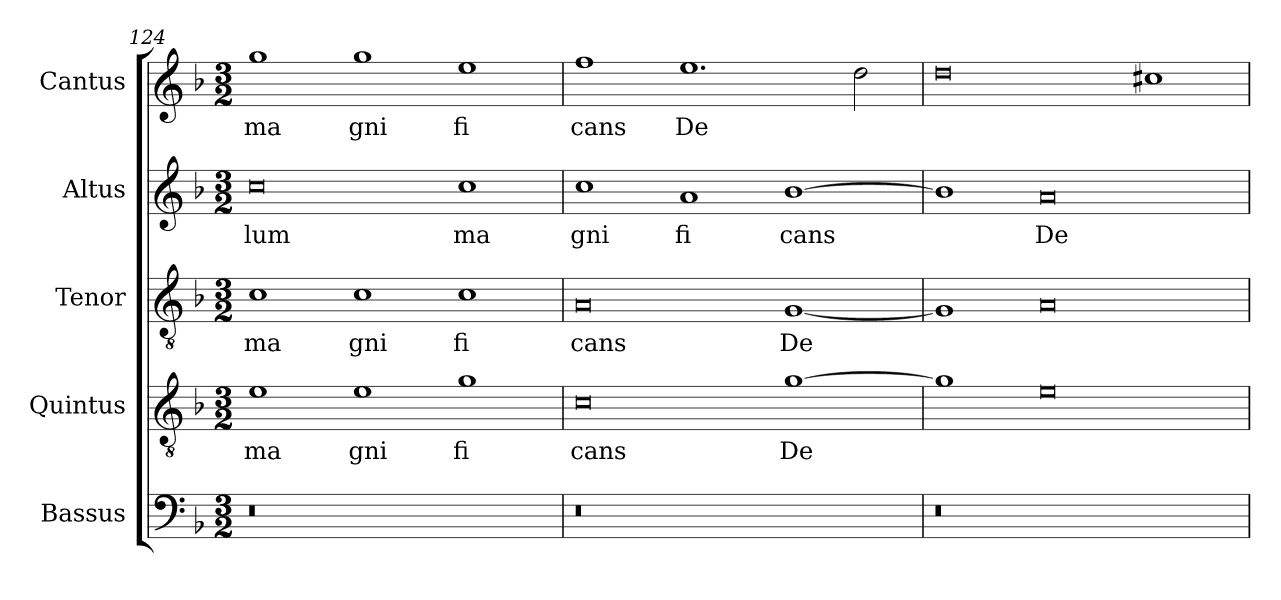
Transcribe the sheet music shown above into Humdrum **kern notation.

**kern	**kern	**text	**kern	**text	**kern	**text	**kern	**text
*part5	*part4	*part4	*part3	*part3	*part2	*part2	*part1	*part1
*staff5	*staff4	*staff4	*staff3	*staff3	*staff2	*staff2	*staff1	*staff1
*I"Bassus	*I"Quintus	*	*I"Tenor	*	*I"Altus	*	*I"Cantus	*
*clefF4	*clefGv2	*	*clefGv2	*	*clefG2	*	*clefG2	*
*k[b-]	*k[b-]	*	*k[b-]	*	*k[b-]	*	*k[b-]	*
*F:	*F:	*	*F:	*	*F:	*	*F:	*
*M3/2	*M3/2	*	*M3/2	*	*M3/2	*	*M3/2	*
=124	=124	=124	=124	=124	=124	=124	=124	=124
!	!	!LO:LY:b:cj	!	!LO:LY:b:cj	!	!LO:LY:b:cj	!	!LO:LY:b:cj
0.r	1e	ma	1c	ma	0cc	lum	1gg	ma
!	!	!LO:LY:b:cj	!	!LO:LY:b:cj	!	!	!	!LO:LY:b:cj
.	1e	gni	1c	gni	.	.	1gg	gni
!	!	!LO:LY:b:cj	!	!LO:LY:b:cj	!	!LO:LY:b:cj	!	!LO:LY:b:cj
.	1g	fi	1c	fi	1cc	ma	1ee	fi
=125	=125	=125	=125	=125	=125	=125	=125	=125
!	!	!LO:LY:b:cj	!	!LO:LY:b:cj	!	!LO:LY:b:cj	!	!LO:LY:b:cj
0.r	0c	cans	0A	cans	1cc	gni	1ff	cans
!	!	!	!	!	!	!LO:LY:b:cj	!	!LO:LY:b:cj
.	.	.	.	.	1a	fi	1.ee	De
!	!	!LO:LY:b:cj	!	!LO:LY:b:cj	!	!LO:LY:b:cj	!	!
.	[<1g	De	[<1G	De	[<1b-	cans	.	.
!	!	!	!	!	!	!	!	!LO:LY:b:cj
.	.	.	.	.	.	.	2dd\	.
!!LO:LB:g=z
=126	=126	=126	=126	=126	=126	=126	=126	=126
!	!	!LO:LY:b:cj	!	!LO:LY:b:cj	!	!LO:LY:b:cj	!	!LO:LY:b:cj
0.r	1g]	.	1G]	.	1b-]	.	0dd	.
!	!	!LO:LY:b:cj	!	!LO:LY:b:cj	!	!LO:LY:b:cj	!	!
.	0e	.	0A	.	0a	De	.	.
!	!	!	!	!	!	!	!	!LO:LY:b:cj
.	.	.	.	.	.	.	1cc#	.
=	=	=	=	=	=	=	=	=
*-	*-	*-	*-	*-	*-	*-	*-	*-
